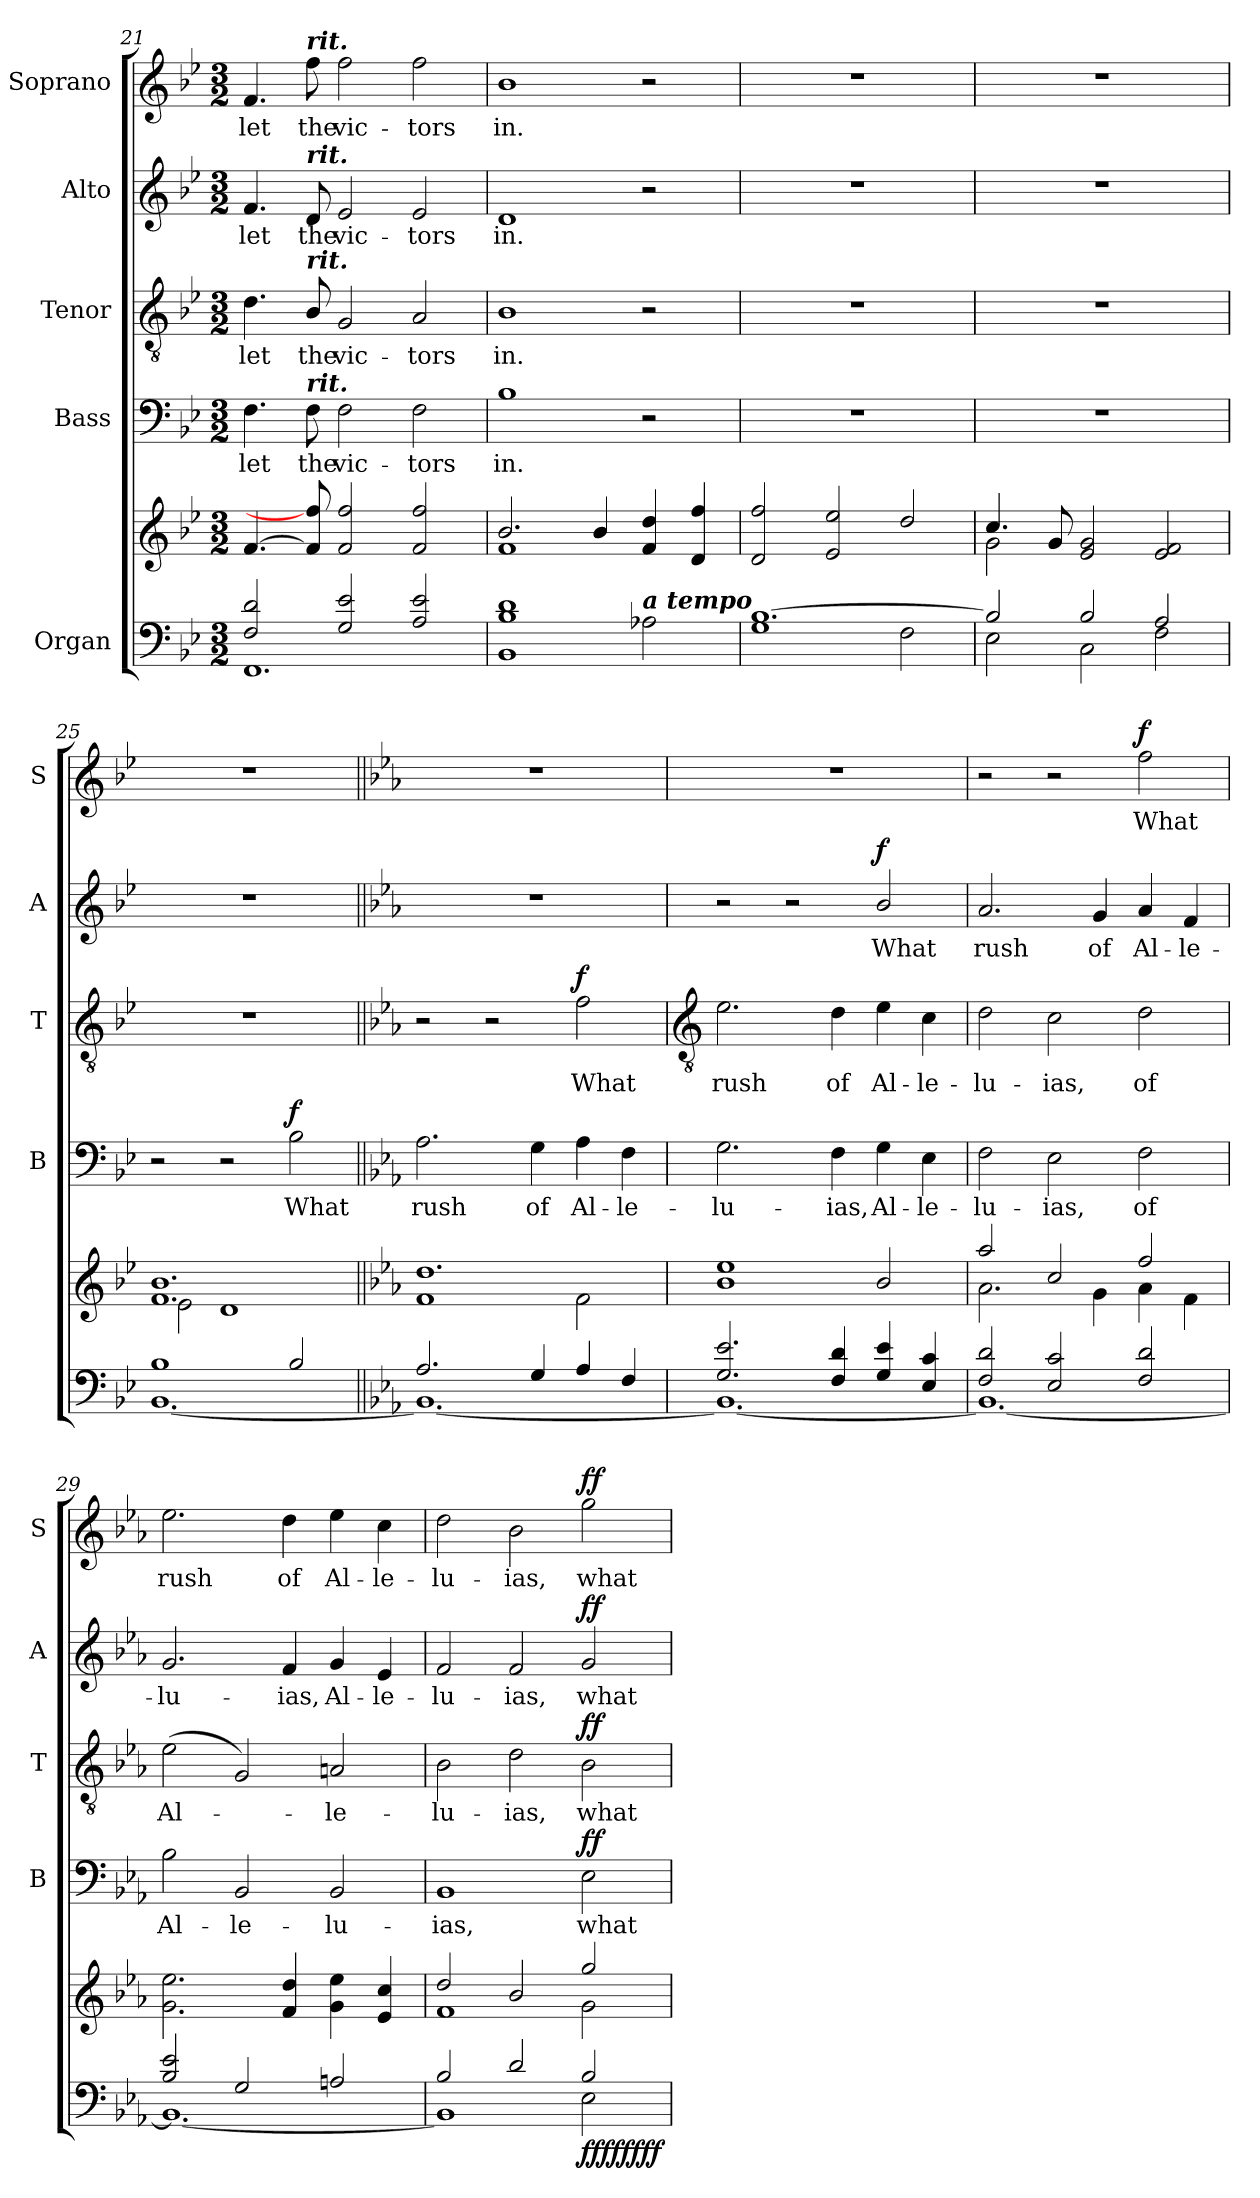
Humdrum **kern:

**kern	**kern	**dynam	**kern	**text	**dynam	**kern	**text	**dynam	**kern	**text	**dynam	**kern	**text	**dynam
*part5	*part5	*part5	*part4	*part4	*part4	*part3	*part3	*part3	*part2	*part2	*part2	*part1	*part1	*part1
*staff6	*staff5	*staff5/6	*staff4	*staff4	*staff4	*staff3	*staff3	*staff3	*staff2	*staff2	*staff2	*staff1	*staff1	*staff1
*I"Organ	*	*	*I"Bass	*	*	*I"Tenor	*	*	*I"Alto	*	*	*I"Soprano	*	*
*	*	*	*I'B	*	*	*I'T	*	*	*I'A	*	*	*I'S	*	*
*clefF4	*clefG2	*	*clefF4	*	*	*clefGv2	*	*	*clefG2	*	*	*clefG2	*	*
*k[b-e-]	*k[b-e-]	*	*k[b-e-]	*	*	*k[b-e-]	*	*	*k[b-e-]	*	*	*k[b-e-]	*	*
*B-:	*B-:	*	*B-:	*	*	*B-:	*	*	*B-:	*	*	*B-:	*	*
*M3/2	*M3/2	*	*M3/2	*	*	*M3/2	*	*	*M3/2	*	*	*M3/2	*	*
=21	=21	=21	=21	=21	=21	=21	=21	=21	=21	=21	=21	=21	=21	=21
*^	*^	*	*	*	*	*	*	*	*	*	*	*	*	*
!	!	!	!	!	!	!LO:LY:b	!	!	!LO:LY:b	!	!	!LO:LY:b	!	!	!LO:LY:b	!
2F/ 2d/	1.FF\	[4.f/	1.ryy	.	4.F	let	.	4.d	let	.	4.f	let	.	4.f	let	.
!	!	!	!	!	!	!	!	!	!	!	!	!	!	!LO:TX:a:Bi:t=rit.	!	!
!	!	!	!	!	!	!	!	!	!	!	!LO:TX:a:Bi:t=rit.	!	!	!	!	!
!	!	!	!	!	!	!	!	!LO:TX:a:Bi:t=rit.	!	!	!	!	!	!	!	!
!	!	!	!	!	!LO:TX:a:Bi:t=rit.	!	!	!	!	!	!	!	!	!	!	!
!	!	!	!	!	!	!LO:LY:b	!	!	!LO:LY:b	!	!	!LO:LY:b	!	!	!LO:LY:b	!
.	.	8f/] 8ff/]	.	.	8F	the	.	8B-/	the	.	8d	the	.	8ff	the	.
!	!	!	!	!	!	!LO:LY:b	!	!	!LO:LY:b	!	!	!LO:LY:b	!	!	!LO:LY:b	!
2G/ 2e-/	.	2f/ 2ff/	.	.	2F	vic-	.	2G	vic-	.	2e-	vic-	.	2ff	vic-	.
!	!	!	!	!	!	!LO:LY:b	!	!	!LO:LY:b	!	!	!LO:LY:b	!	!	!LO:LY:b	!
2A/ 2e-/	.	2f/ 2ff/	.	.	2F	-tors	.	2A	-tors	.	2e-	-tors	.	2ff	-tors	.
=22	=22	=22	=22	=22	=22	=22	=22	=22	=22	=22	=22	=22	=22	=22	=22	=22
!	!	!	!	!	!	!LO:LY:b	!	!	!LO:LY:b	!	!	!LO:LY:b	!	!	!LO:LY:b	!
1B-/ 1d/	1BB-\	2.b-/	1f\	.	1B-	in.	.	1B-	in.	.	1d	in.	.	1b-	in.	.
.	.	4b-/	.	.	.	.	.	.	.	.	.	.	.	.	.	.
!LO:TX:a:Bi:t=a tempo	!	!	!	!	!	!	!	!	!	!	!	!	!	!	!	!
2ryy	2A-X\	4f/ 4dd/	2ryy	.	2r	.	.	2r	.	.	2r	.	.	2r	.	.
.	.	4d/ 4ff/	.	.	.	.	.	.	.	.	.	.	.	.	.	.
=23	=23	=23	=23	=23	=23	=23	=23	=23	=23	=23	=23	=23	=23	=23	=23	=23
!	!	!	!	!	!LO:N:vis=1	!	!	!LO:N:vis=1	!	!	!LO:N:vis=1	!	!	!LO:N:vis=1	!	!
[1.B-/	1G\	2d/ 2ff/	1.ryy	.	1.r	.	.	1.r	.	.	1.r	.	.	1.r	.	.
.	.	2e-/ 2ee-/	.	.	.	.	.	.	.	.	.	.	.	.	.	.
.	2F\	2dd/	.	.	.	.	.	.	.	.	.	.	.	.	.	.
=24	=24	=24	=24	=24	=24	=24	=24	=24	=24	=24	=24	=24	=24	=24	=24	=24
!	!	!	!	!	!LO:N:vis=1	!	!	!LO:N:vis=1	!	!	!LO:N:vis=1	!	!	!LO:N:vis=1	!	!
2B-/]	2E-\	4.cc/	2g\	.	1.r	.	.	1.r	.	.	1.r	.	.	1.r	.	.
.	.	8g/	.	.	.	.	.	.	.	.	.	.	.	.	.	.
2B-/	2C\	2e-/ 2g/	1ryy	.	.	.	.	.	.	.	.	.	.	.	.	.
2A/	2F\	2e-/ 2f/	.	.	.	.	.	.	.	.	.	.	.	.	.	.
=25	=25	=25	=25	=25	=25	=25	=25	=25	=25	=25	=25	=25	=25	=25	=25	=25
!	!	!	!	!	!	!	!	!LO:N:vis=1	!	!	!LO:N:vis=1	!	!	!LO:N:vis=1	!	!
1B-/	[1.BB-\	1.f/ 1.b-/	2e-\	.	2r	.	.	1.r	.	.	1.r	.	.	1.r	.	.
.	.	.	1d\	.	2r	.	.	.	.	.	.	.	.	.	.	.
!	!	!	!	!	!	!LO:LY:b	!LO:DY:b	!	!	!	!	!	!	!	!	!
2B-/	.	.	.	.	2B-	What	f	.	.	.	.	.	.	.	.	.
=26||	=26||	=26||	=26||	=26||	=26||	=26||	=26||	=26||	=26||	=26||	=26||	=26||	=26||	=26||	=26||	=26||
*k[b-e-a-]	*	*k[b-e-a-]	*	*	*k[b-e-a-]	*	*	*k[b-e-a-]	*	*	*k[b-e-a-]	*	*	*k[b-e-a-]	*	*
*E-:	*	*E-:	*	*	*E-:	*	*	*E-:	*	*	*E-:	*	*	*E-:	*	*
!	!	!	!	!	!	!LO:LY:b	!	!	!	!	!LO:N:vis=1	!	!	!LO:N:vis=1	!	!
2.A-/	1.BB-\_	1.dd/	1f\	.	2.A-	rush	.	2r	.	.	1.r	.	.	1.r	.	.
.	.	.	.	.	.	.	.	2r	.	.	.	.	.	.	.	.
!	!	!	!	!	!	!LO:LY:b	!	!	!	!	!	!	!	!	!	!
4G/	.	.	.	.	4G	of	.	.	.	.	.	.	.	.	.	.
!	!	!	!	!	!	!LO:LY:b	!	!	!LO:LY:b	!LO:DY:b	!	!	!	!	!	!
4A-/	.	.	2f\	.	4A-	Al-	.	2f	What	f	.	.	.	.	.	.
!	!	!	!	!	!	!LO:LY:b	!	!	!	!	!	!	!	!	!	!
4F/	.	.	.	.	4F	-le-	.	.	.	.	.	.	.	.	.	.
!!LO:LB:g=z
=27	=27	=27	=27	=27	=27	=27	=27	=27	=27	=27	=27	=27	=27	=27	=27	=27
*	*	*	*	*	*	*	*	*clefGv2	*	*	*	*	*	*	*	*
!	!	!	!	!	!	!LO:LY:b	!	!	!LO:LY:b	!	!	!	!	!LO:N:vis=1	!	!
2.G/ 2.e-/	1.BB-\_	1b-/ 1ee-/	1.ryy	.	2.G	-lu-	.	2.e-	rush	.	2r	.	.	1.r	.	.
.	.	.	.	.	.	.	.	.	.	.	2r	.	.	.	.	.
!	!	!	!	!	!	!LO:LY:b	!	!	!LO:LY:b	!	!	!	!	!	!	!
4F/ 4d/	.	.	.	.	4F	-ias,	.	4d	of	.	.	.	.	.	.	.
!	!	!	!	!	!	!LO:LY:b	!	!	!LO:LY:b	!	!	!LO:LY:b	!LO:DY:b	!	!	!
4G/ 4e-/	.	2b-/	.	.	4G	Al-	.	4e-	Al-	.	2b-/	What	f	.	.	.
!	!	!	!	!	!	!LO:LY:b	!	!	!LO:LY:b	!	!	!	!	!	!	!
4E-/ 4c/	.	.	.	.	4E-	-le-	.	4c	-le-	.	.	.	.	.	.	.
=28	=28	=28	=28	=28	=28	=28	=28	=28	=28	=28	=28	=28	=28	=28	=28	=28
!	!	!	!	!	!	!LO:LY:b	!	!	!LO:LY:b	!	!	!LO:LY:b	!	!	!	!
2F/ 2d/	1.BB-\_	2aa-/	2.a-\	.	2F	-lu-	.	2d	-lu-	.	2.a-	rush	.	2r	.	.
!	!	!	!	!	!	!LO:LY:b	!	!	!LO:LY:b	!	!	!	!	!	!	!
2E-/ 2c/	.	2cc/	.	.	2E-	-ias,	.	2c	-ias,	.	.	.	.	2r	.	.
!	!	!	!	!	!	!	!	!	!	!	!	!LO:LY:b	!	!	!	!
.	.	.	4g\	.	.	.	.	.	.	.	4g	of	.	.	.	.
!	!	!	!	!	!	!LO:LY:b	!	!	!LO:LY:b	!	!	!LO:LY:b	!	!	!LO:LY:b	!LO:DY:b
2F/ 2d/	.	2ff/	4a-\	.	2F	of	.	2d	of	.	4a-	Al-	.	2ff	What	f
!	!	!	!	!	!	!	!	!	!	!	!	!LO:LY:b	!	!	!	!
.	.	.	4f\	.	.	.	.	.	.	.	4f	-le-	.	.	.	.
=29	=29	=29	=29	=29	=29	=29	=29	=29	=29	=29	=29	=29	=29	=29	=29	=29
!	!	!	!	!	!	!LO:LY:b	!	!	!LO:LY:b	!	!	!LO:LY:b	!	!	!LO:LY:b	!
2B-/ 2e-/	1.BB-\_	2.g\ 2.ee-\	1.ryy	.	2B-	Al-	.	(2e-	Al-	.	2.g	-lu-	.	2.ee-	rush	.
!	!	!	!	!	!	!LO:LY:b	!	!	!	!	!	!	!	!	!	!
2G/	.	.	.	.	2BB-	-le-	.	2G)	.	.	.	.	.	.	.	.
!	!	!	!	!	!	!	!	!	!	!	!	!LO:LY:b	!	!	!LO:LY:b	!
.	.	4f/ 4dd/	.	.	.	.	.	.	.	.	4f	-ias,	.	4dd	of	.
!	!	!	!	!	!	!LO:LY:b	!	!	!LO:LY:b	!	!	!LO:LY:b	!	!	!LO:LY:b	!
2An/	.	4g\ 4ee-\	.	.	2BB-	-lu-	.	2An	le-	.	4g	Al-	.	4ee-	Al-	.
!	!	!	!	!	!	!	!	!	!	!	!	!LO:LY:b	!	!	!LO:LY:b	!
.	.	4e-/ 4cc/	.	.	.	.	.	.	.	.	4e-	-le-	.	4cc	-le-	.
=30	=30	=30	=30	=30	=30	=30	=30	=30	=30	=30	=30	=30	=30	=30	=30	=30
!	!	!	!	!	!	!LO:LY:b	!	!	!LO:LY:b	!	!	!LO:LY:b	!	!	!LO:LY:b	!
2B-/	1BB-\]	2dd/	1f\	.	1BB-	-ias,	.	2B-	-lu-	.	2f	-lu-	.	2dd	-lu-	.
!	!	!	!	!	!	!	!	!	!LO:LY:b	!	!	!LO:LY:b	!	!	!LO:LY:b	!
2d/	.	2b-/	.	.	.	.	.	2d	-ias,	.	2f	-ias,	.	2b-	-ias,	.
!	!	!	!	!LO:DY:b=2	!	!LO:LY:b	!	!	!LO:LY:b	!	!	!LO:LY:b	!	!	!LO:LY:b	!
!	!	!	!	!LO:DY:n=1:b=2	!	!	!	!	!	!	!	!	!	!	!	!
!	!	!	!	!LO:DY:n=2:b	!	!	!	!	!	!	!	!	!	!	!	!
!	!	!	!	!LO:DY:n=3:b	!	!	!LO:DY:b	!	!	!LO:DY:b	!	!	!LO:DY:b	!	!	!LO:DY:b
2B-/	2E-\	2gg/	2g\	ff ff ff ff	2E-	what	ff	2B-	what	ff	2g	what	ff	2gg	what	ff
*v	*v	*	*	*	*	*	*	*	*	*	*	*	*	*	*	*
*	*v	*v	*	*	*	*	*	*	*	*	*	*	*	*	*
=	=	=	=	=	=	=	=	=	=	=	=	=	=	=
*-	*-	*-	*-	*-	*-	*-	*-	*-	*-	*-	*-	*-	*-	*-
